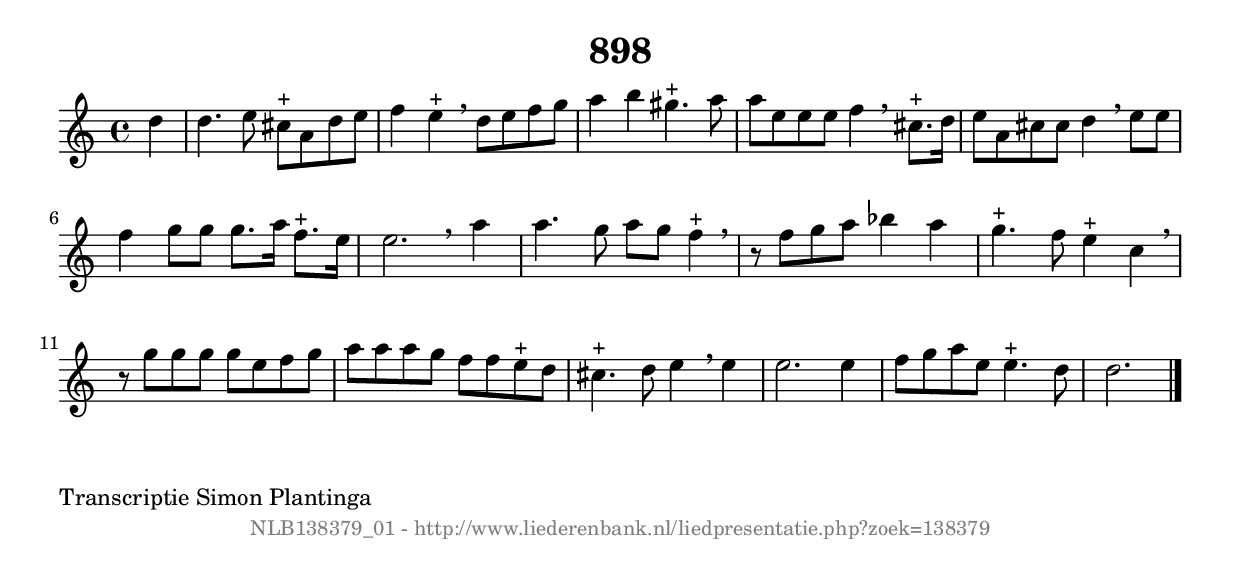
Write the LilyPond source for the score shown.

%
% produced by wce2krn 1.64 (7 June 2014)
%
\version"2.16"
#(append! paper-alist '(("long" . (cons (* 210 mm) (* 2000 mm)))))
#(set-default-paper-size "long")
sb = {\breathe}
mBreak = {\breathe }
bBreak = {\breathe }
x = {\once\override NoteHead #'style = #'cross }
gl=\glissando
itime={\override Staff.TimeSignature #'stencil = ##f }
ficta = {\once\set suggestAccidentals = ##t}
fine = {\once\override Score.RehearsalMark #'self-alignment-X = #1 \mark \markup {\italic{Fine}}}
dc = {\once\override Score.RehearsalMark #'self-alignment-X = #1 \mark \markup {\italic{D.C.}}}
dcf = {\once\override Score.RehearsalMark #'self-alignment-X = #1 \mark \markup {\italic{D.C. al Fine}}}
dcc = {\once\override Score.RehearsalMark #'self-alignment-X = #1 \mark \markup {\italic{D.C. al Coda}}}
ds = {\once\override Score.RehearsalMark #'self-alignment-X = #1 \mark \markup {\italic{D.S.}}}
dsf = {\once\override Score.RehearsalMark #'self-alignment-X = #1 \mark \markup {\italic{D.S. al Fine}}}
dsc = {\once\override Score.RehearsalMark #'self-alignment-X = #1 \mark \markup {\italic{D.S. al Coda}}}
pv = {\set Score.repeatCommands = #'((volta "1"))}
sv = {\set Score.repeatCommands = #'((volta "2"))}
tv = {\set Score.repeatCommands = #'((volta "3"))}
qv = {\set Score.repeatCommands = #'((volta "4"))}
xv = {\set Score.repeatCommands = #'((volta #f))}
\header{ tagline = ""
title = "898"
}
\score {{
\key d \dorian
\relative g'
{
\set melismaBusyProperties = #'()
\partial 32*8
\time 4/4
\tempo 4=120
\override Score.MetronomeMark #'transparent = ##t
\override Score.RehearsalMark #'break-visibility = #(vector #t #t #f)
d'4 | d4. e8 cis8^"+" a8 d8 e8 | f4 e4^"+" \sb d8 e8 f8 g8 | a4 b4 gis4.^"+" a8 | a8 e8 e8 e8 f4 \mBreak
cis8.^"+" d16 | e8 a,8 cis8 cis8 d4 \sb e8 e8 | f4 g8 g8 g8. a16 f8.^"+" e16 | e2. \bar ":|:" \bBreak
a4 | a4. g8 a8 g8 f4^"+" \sb | r8 f8 g8 a8 bes4 a4 | g4.^"+" f8 e4^"+" c4 | \mBreak \bar "|"
r8 g'8 g8 g8 g8 e8 f8 g8 | a8 a8 a8 g8 f8 f8 e8^"+" d8 | cis4.^"+" d8 e4 \sb e4 | e2. e4 | f8 g8 a8 e8 e4.^"+" d8 | d2. \bar "|."
 }}
 \midi { }
 \layout {
            indent = 0.0\cm
}
}
\markup { \wordwrap-string #" 
Transcriptie Simon Plantinga
"}
\markup { \vspace #0 } \markup { \with-color #grey \fill-line { \center-column { \smaller "NLB138379_01 - http://www.liederenbank.nl/liedpresentatie.php?zoek=138379" } } }
